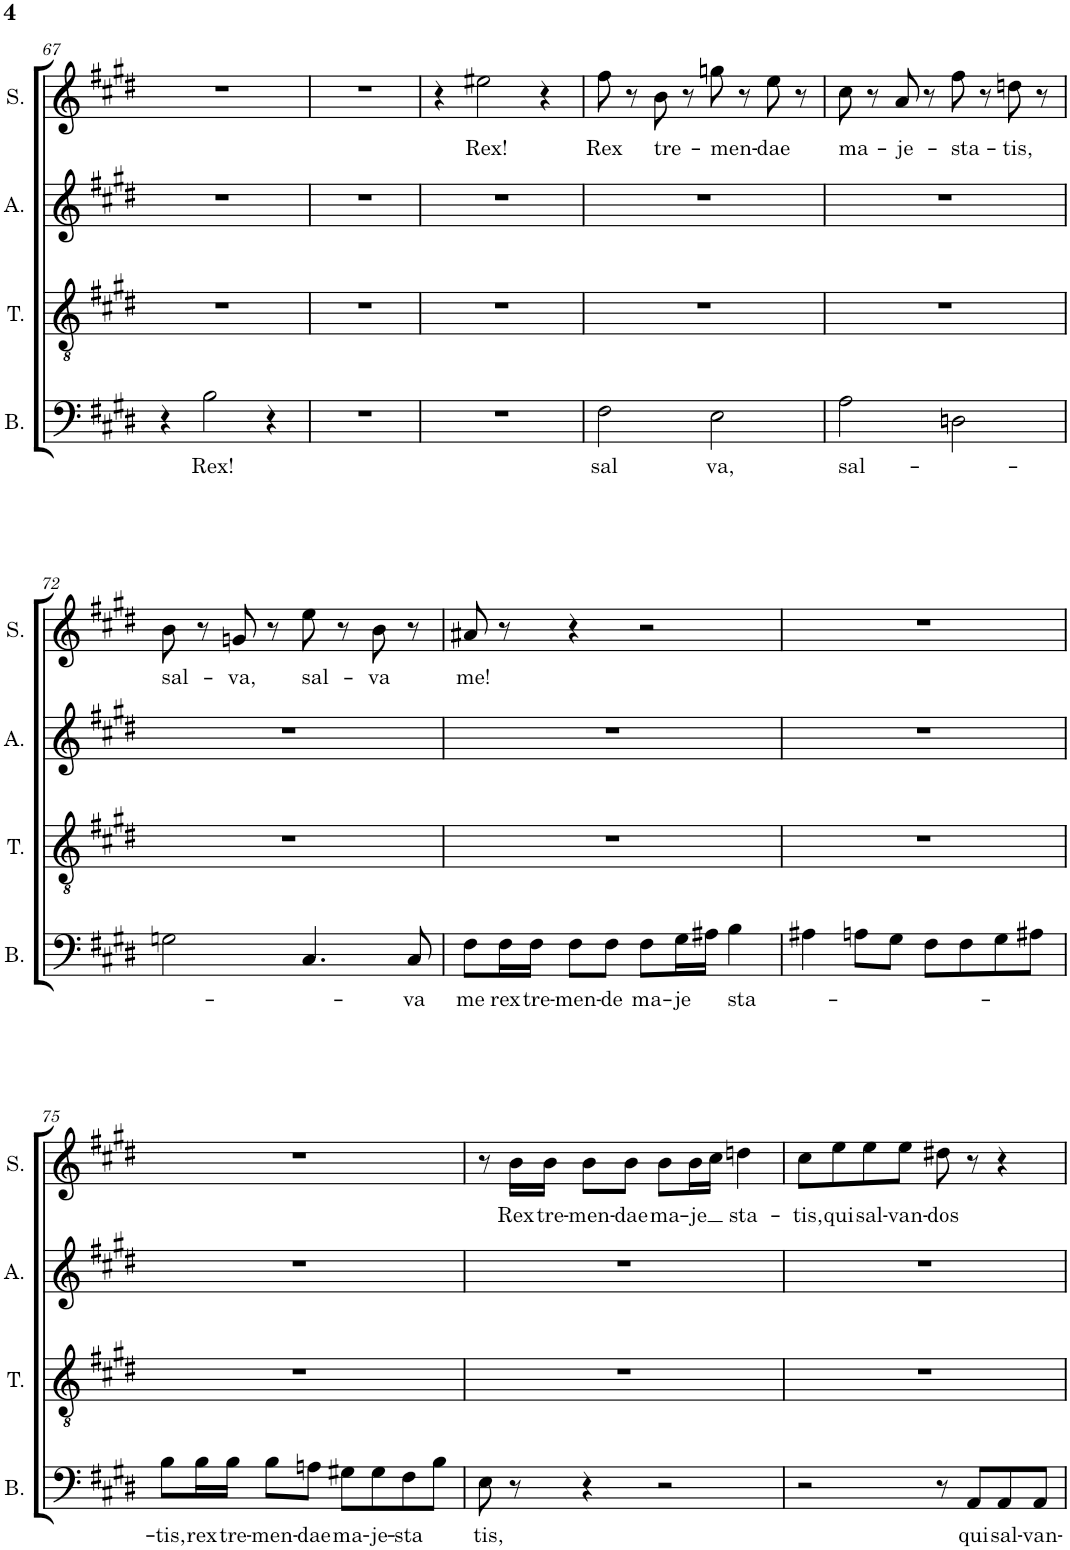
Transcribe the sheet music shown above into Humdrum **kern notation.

**kern	**text	**kern	**kern	**kern	**text
*part4	*part4	*part3	*part2	*part1	*part1
*staff4	*staff4	*staff3	*staff2	*staff1	*staff1
*I"Bass	*	*I"Tenor	*I"Alto	*I"Soprano	*
*I'B.	*	*I'T.	*I'A.	*I'S.	*
!!LO:PB:g=z
*clefF4	*	*clefGv2	*clefG2	*clefG2	*
*k[f#c#g#d#]	*	*k[f#c#g#d#]	*k[f#c#g#d#]	*k[f#c#g#d#]	*
*M4/4	*	*M4/4	*M4/4	*M4/4	*
*met(c)	*	*met(c)	*met(c)	*met(c)	*
=67	=67	=67	=67	=67	=67
4r	.	1r	1r	1r	.
!	!LO:LY:b	!	!	!	!
2B\	Rex!	.	.	.	.
4r	.	.	.	.	.
=68	=68	=68	=68	=68	=68
1r	.	1r	1r	1r	.
=69	=69	=69	=69	=69	=69
1r	.	1r	1r	4r	.
!	!	!	!	!	!LO:LY:b
.	.	.	.	2ee#X\	Rex!
.	.	.	.	4r	.
=70	=70	=70	=70	=70	=70
!	!LO:LY:b	!	!	!	!LO:LY:b
2F#\	sal	1r	1r	8ff#\	Rex
.	.	.	.	8r	.
!	!	!	!	!	!LO:LY:b
.	.	.	.	8b\	tre-
.	.	.	.	8r	.
!	!LO:LY:b	!	!	!	!LO:LY:b
2E\	va,	.	.	8ggn\	-men-
.	.	.	.	8r	.
!	!	!	!	!	!LO:LY:b
.	.	.	.	8ee\	-dae
.	.	.	.	8r	.
=71	=71	=71	=71	=71	=71
!	!LO:LY:b	!	!	!	!LO:LY:b
2A\	sal-	1r	1r	8cc#\	ma-
.	.	.	.	8r	.
!	!	!	!	!	!LO:LY:b
.	.	.	.	8a/	-je-
.	.	.	.	8r	.
!	!	!	!	!	!LO:LY:b
2Dn\	.	.	.	8ff#\	-sta-
.	.	.	.	8r	.
!	!	!	!	!	!LO:LY:b
.	.	.	.	8ddn\	-tis,
.	.	.	.	8r	.
!!LO:LB:g=z
=72	=72	=72	=72	=72	=72
!	!	!	!	!	!LO:LY:b
2Gn\	.	1r	1r	8b\	sal-
.	.	.	.	8r	.
!	!	!	!	!	!LO:LY:b
.	.	.	.	8gn/	-va,
.	.	.	.	8r	.
!	!	!	!	!	!LO:LY:b
4.C#/	.	.	.	8ee\	sal-
.	.	.	.	8r	.
!	!	!	!	!	!LO:LY:b
.	.	.	.	8b\	-va
!	!LO:LY:b	!	!	!	!
8C#/	-va	.	.	8r	.
=73	=73	=73	=73	=73	=73
!	!LO:LY:b	!	!	!	!LO:LY:b
8F#\L	me	1r	1r	8a#X/	me!
!	!LO:LY:b	!	!	!	!
16F#\L	rex	.	.	8r	.
!	!LO:LY:b	!	!	!	!
16F#\JJ	tre-	.	.	.	.
!	!LO:LY:b	!	!	!	!
8F#\L	-men-	.	.	4r	.
!	!LO:LY:b	!	!	!	!
8F#\J	-de	.	.	.	.
!	!LO:LY:b	!	!	!	!
8F#\L	ma-	.	.	2r	.
!	!LO:LY:b	!	!	!	!
16G#\L	-je	.	.	.	.
16A#X\JJ	.	.	.	.	.
!	!LO:LY:b	!	!	!	!
4B\	sta-	.	.	.	.
=74	=74	=74	=74	=74	=74
4A#X\	.	1r	1r	1r	.
8An\L	.	.	.	.	.
8G#\J	.	.	.	.	.
8F#\L	.	.	.	.	.
8F#\	.	.	.	.	.
8G#\	.	.	.	.	.
8A#X\J	.	.	.	.	.
!!LO:LB:g=z
=75	=75	=75	=75	=75	=75
!	!LO:LY:b	!	!	!	!
8B\L	-tis,	1r	1r	1r	.
!	!LO:LY:b	!	!	!	!
16B\L	rex	.	.	.	.
!	!LO:LY:b	!	!	!	!
16B\JJ	tre-	.	.	.	.
!	!LO:LY:b	!	!	!	!
8B\L	-men-	.	.	.	.
!	!LO:LY:b	!	!	!	!
8An\J	-dae	.	.	.	.
!	!LO:LY:b	!	!	!	!
8G#X\L	ma-	.	.	.	.
!	!LO:LY:b	!	!	!	!
8G#\	-je-	.	.	.	.
!	!LO:LY:b	!	!	!	!
8F#\	-sta	.	.	.	.
8B\J	.	.	.	.	.
=76	=76	=76	=76	=76	=76
!	!LO:LY:b	!	!	!	!
8E\	tis,	1r	1r	8r	.
!	!	!	!	!	!LO:LY:b
8r	.	.	.	16b\LL	Rex
!	!	!	!	!	!LO:LY:b
.	.	.	.	16b\JJ	tre-
!	!	!	!	!	!LO:LY:b
4r	.	.	.	8b\L	-men-
!	!	!	!	!	!LO:LY:b
.	.	.	.	8b\J	-dae
!	!	!	!	!	!LO:LY:b
2r	.	.	.	8b\L	ma-
!	!	!	!	!	!LO:LY:b
.	.	.	.	16b\L	-je
.	.	.	.	16cc#\JJ	.
!	!	!	!	!	!LO:LY:b
.	.	.	.	4ddn\	sta-
=77	=77	=77	=77	=77	=77
!	!	!	!	!	!LO:LY:b
2r	.	1r	1r	8cc#\L	-tis,
!	!	!	!	!	!LO:LY:b
.	.	.	.	8ee\	qui
!	!	!	!	!	!LO:LY:b
.	.	.	.	8ee\	sal-
!	!	!	!	!	!LO:LY:b
.	.	.	.	8ee\J	-van-
!	!	!	!	!	!LO:LY:b
8r	.	.	.	8dd#X\	-dos
!	!LO:LY:b	!	!	!	!
8AA/L	qui	.	.	8r	.
!	!LO:LY:b	!	!	!	!
8AA/	sal-	.	.	4r	.
!	!LO:LY:b	!	!	!	!
8AA/J	-van-	.	.	.	.
=	=	=	=	=	=
*-	*-	*-	*-	*-	*-
